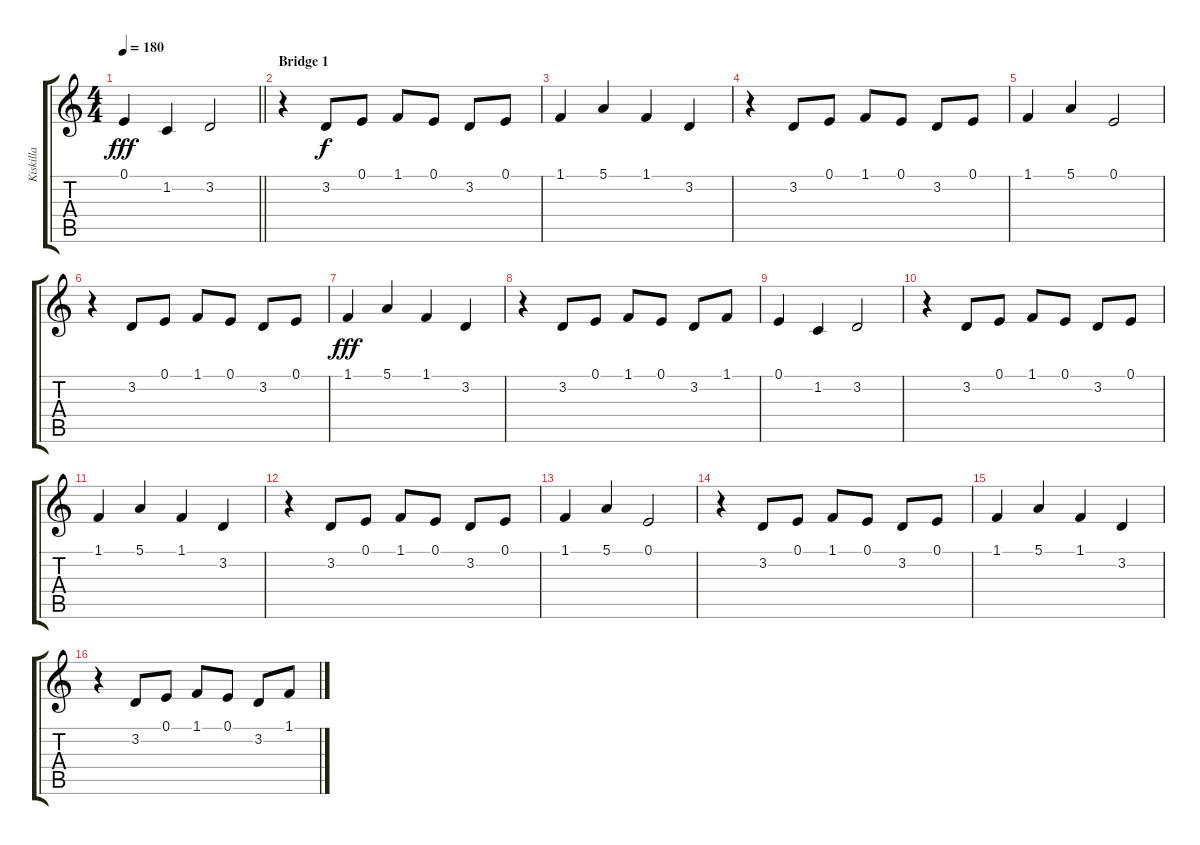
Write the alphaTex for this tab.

\track ("Kiskilla" "Kiskilla") {instrument acousticgrandpiano}
\staff {score tabs}
\tuning (E4 B3 G3 D3 A2 E2) {hide}
\ts (4 4)
\tempo 180
\clef g2
\barLineRight lightlight
\ks c
0.1.4{dy fff} 1.2.4 3.2.2 |
\section ("" "Bridge 1")
r.4 3.2.8{dy f} 0.1.8 1.1.8 0.1.8 3.2.8 0.1.8 |
1.1.4 5.1.4 1.1.4 3.2.4 |
r.4 3.2.8 0.1.8 1.1.8 0.1.8 3.2.8 0.1.8 |
1.1.4 5.1.4 0.1.2 |
r.4 3.2.8 0.1.8 1.1.8 0.1.8 3.2.8 0.1.8 |
1.1.4{dy fff} 5.1.4 1.1.4 3.2.4 |
r.4 3.2.8 0.1.8 1.1.8 0.1.8 3.2.8 1.1.8 |
0.1.4 1.2.4 3.2.2 |
r.4 3.2.8 0.1.8 1.1.8 0.1.8 3.2.8 0.1.8 |
1.1.4 5.1.4 1.1.4 3.2.4 |
r.4 3.2.8 0.1.8 1.1.8 0.1.8 3.2.8 0.1.8 |
1.1.4 5.1.4 0.1.2 |
r.4 3.2.8 0.1.8 1.1.8 0.1.8 3.2.8 0.1.8 |
1.1.4 5.1.4 1.1.4 3.2.4 |
r.4 3.2.8 0.1.8 1.1.8 0.1.8 3.2.8 1.1.8
